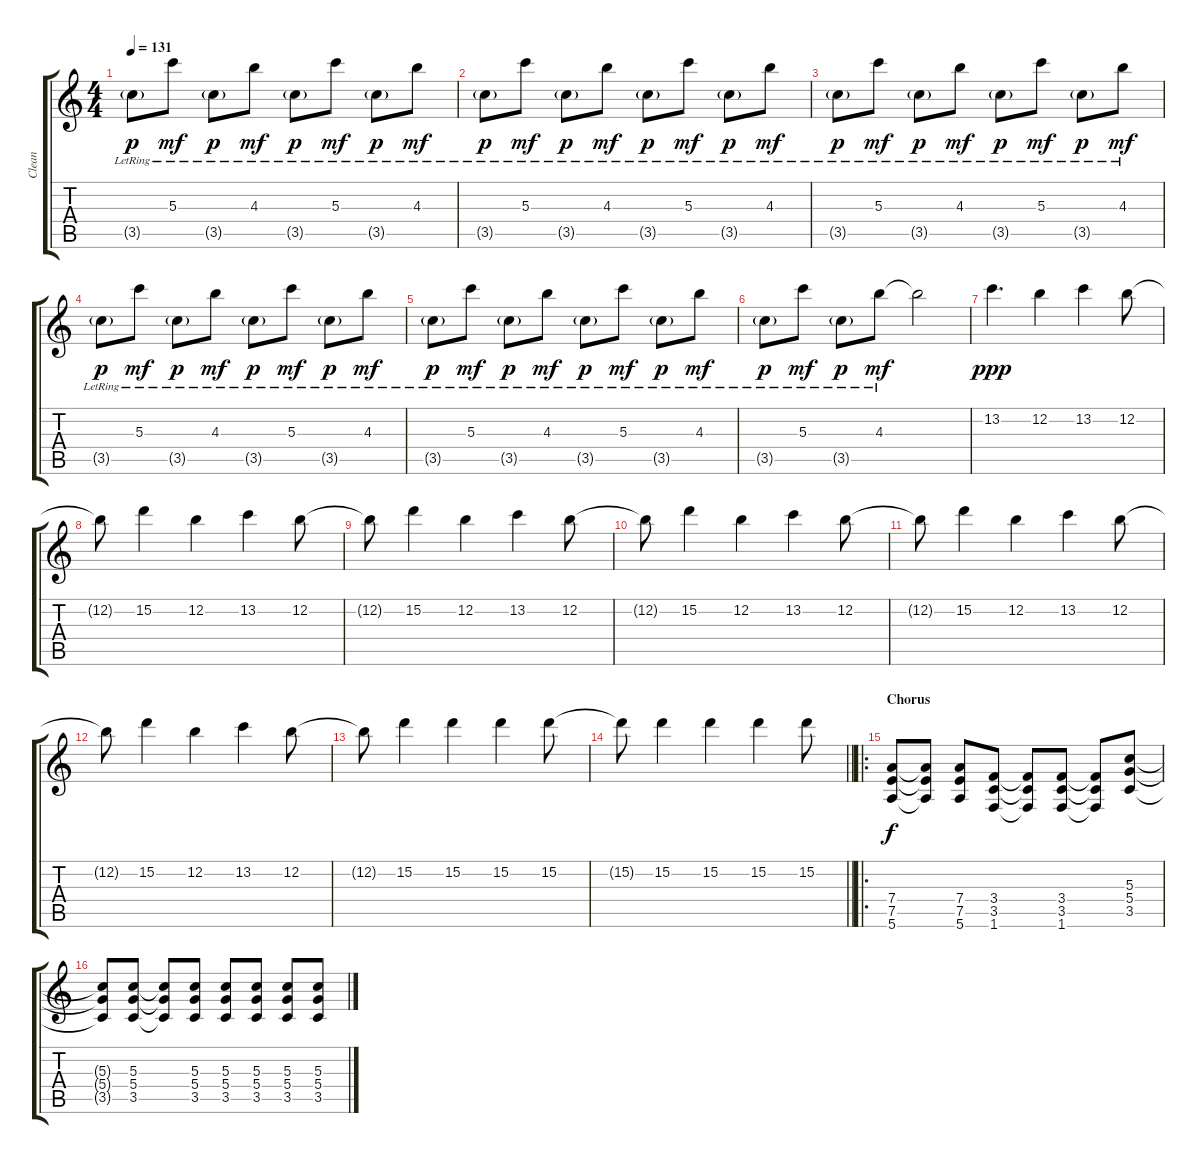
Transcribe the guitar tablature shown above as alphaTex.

\track ("Clean" "Clean") {instrument electricguitarjazz}
\staff {score tabs}
\tuning (E4 B3 G3 D3 A2 E2) {hide}
\ts (4 4)
\tempo 131
\clef g2
\ks c
3.5{g lr}.8{ot 8vb dy p} 5.3{lr}.8{ot 8vb dy mf} 3.5{g lr}.8{ot 8vb dy p} 4.3{lr}.8{ot 8vb dy mf} 3.5{g lr}.8{ot 8vb dy p} 5.3{lr}.8{ot 8vb dy mf} 3.5{g lr}.8{ot 8vb dy p} 4.3{lr}.8{ot 8vb dy mf} |
3.5{g lr}.8{ot 8vb dy p} 5.3{lr}.8{ot 8vb dy mf} 3.5{g lr}.8{ot 8vb dy p} 4.3{lr}.8{ot 8vb dy mf} 3.5{g lr}.8{ot 8vb dy p} 5.3{lr}.8{ot 8vb dy mf} 3.5{g lr}.8{ot 8vb dy p} 4.3{lr}.8{ot 8vb dy mf} |
3.5{g lr}.8{ot 8vb dy p} 5.3{lr}.8{ot 8vb dy mf} 3.5{g lr}.8{ot 8vb dy p} 4.3{lr}.8{ot 8vb dy mf} 3.5{g lr}.8{ot 8vb dy p} 5.3{lr}.8{ot 8vb dy mf} 3.5{g lr}.8{ot 8vb dy p} 4.3{lr}.8{ot 8vb dy mf} |
3.5{g lr}.8{ot 8vb dy p} 5.3{lr}.8{ot 8vb dy mf} 3.5{g lr}.8{ot 8vb dy p} 4.3{lr}.8{ot 8vb dy mf} 3.5{g lr}.8{ot 8vb dy p} 5.3{lr}.8{ot 8vb dy mf} 3.5{g lr}.8{ot 8vb dy p} 4.3{lr}.8{ot 8vb dy mf} |
3.5{g lr}.8{ot 8vb dy p} 5.3{lr}.8{ot 8vb dy mf} 3.5{g lr}.8{ot 8vb dy p} 4.3{lr}.8{ot 8vb dy mf} 3.5{g lr}.8{ot 8vb dy p} 5.3{lr}.8{ot 8vb dy mf} 3.5{g lr}.8{ot 8vb dy p} 4.3{lr}.8{ot 8vb dy mf} |
3.5{g lr}.8{ot 8vb dy p} 5.3{lr}.8{ot 8vb dy mf} 3.5{g lr}.8{ot 8vb dy p} 4.3{lr}.8{ot 8vb dy mf} 4.3{t}.2{ot 8vb} |
13.2.4{d dy ppp} 12.2.4 13.2.4 12.2.8 |
12.2{t}.8 15.2.4 12.2.4 13.2.4 12.2.8 |
12.2{t}.8 15.2.4 12.2.4 13.2.4 12.2.8 |
12.2{t}.8 15.2.4 12.2.4 13.2.4 12.2.8 |
12.2{t}.8 15.2.4 12.2.4 13.2.4 12.2.8 |
12.2{t}.8 15.2.4 12.2.4 13.2.4 12.2.8 |
12.2{t}.8 15.2.4 15.2.4 15.2.4 15.2.8 |
\barLineRight lightlight
15.2{t}.8 15.2.4 15.2.4 15.2.4 15.2.8 |
\ro
\section ("" "Chorus")
(7.4 7.5 5.6).8{dy f} (7.4{t} 7.5{t} 5.6{t}).8 (7.4 7.5 5.6).8 (3.4 3.5 1.6).8 (3.4{t} 3.5{t} 1.6{t}).8 (3.4 3.5 1.6).8 (3.4{t} 3.5{t} 1.6{t}).8 (5.3 5.4 3.5).8 |
(5.3{t} 5.4{t} 3.5{t}).8 (5.3 5.4 3.5).8 (5.3{t} 5.4{t} 3.5{t}).8 (5.3 5.4 3.5).8 (5.3 5.4 3.5).8 (5.3 5.4 3.5).8 (5.3 5.4 3.5).8 (5.3 5.4 3.5).8
